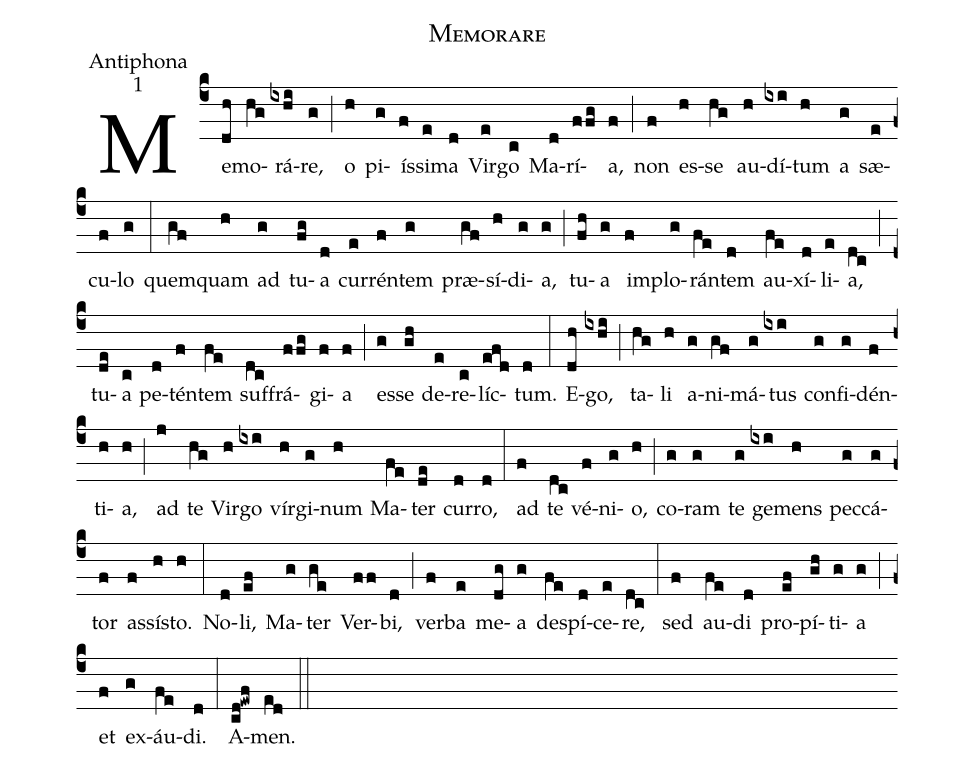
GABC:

name:Memorare;
office-part:Antiphona;
mode:1;
%%
(c4) Me(dh)mo(hg)rá(ixhi)re,(g) (;) o(h) pi(g)ís(f)si(e)ma(d) Vir(e)go(c) Ma(d)rí(ffg)a,(f) (;) non(f) es(h)se(hg) au(h)dí(ixi)tum(h) a(g) sæ(e)cu(f)lo(g) (:) quem(gf)quam(h) ad(g) tu(fg)a(d) cur(e)rén(f)tem(g) præ(gf)sí(h)di(g)a,(g) (;) tu(fh)a(g) im(f)plo(g)rán(fe)tem(d) au(fe)xí(d)li(e)a,(dc) (;) tu(de)a(c) pe(d)tén(f)tem(fe) suf(dc)frá(ffg)gi(f)a(f) (;) es(g)se(gh) de(e)re(c)líc(efd)tum.(d) (:) E(dh)go,(ixhi) (;) ta(hg)li(h) a(g)ni(gf)má(g)tus(ixi) con(g)fi(g)dén(f)ti(h)a,(h) (;) ad(j) te(hg) Vir(h)go(ixi) vír(h)gi(g)num(h) Ma(fe)ter(de) cur(d)ro,(d) (:) ad(f) te(dc) vé(f)ni(g)o,(h) (;) co(g)ram(g) te(g) ge(ixi)mens(h) pec(g)cá(g)tor(f) as(f)sí(h)sto.(h) (:) No(d)li,(ef) Ma(g)ter(ge) Ver(ff)bi,(d) (;) ver(f)ba(e) me(dg)a(g) de(fe)spí(d)ce(e)re,(dc) (:) sed(f) au(fe)di(d) pro(ef)pí(gh)ti(g)a(g) (;) et(f) ex(g)áu(fe)di.(d) (:) A(cd!ewf)men.(ed) (::)
